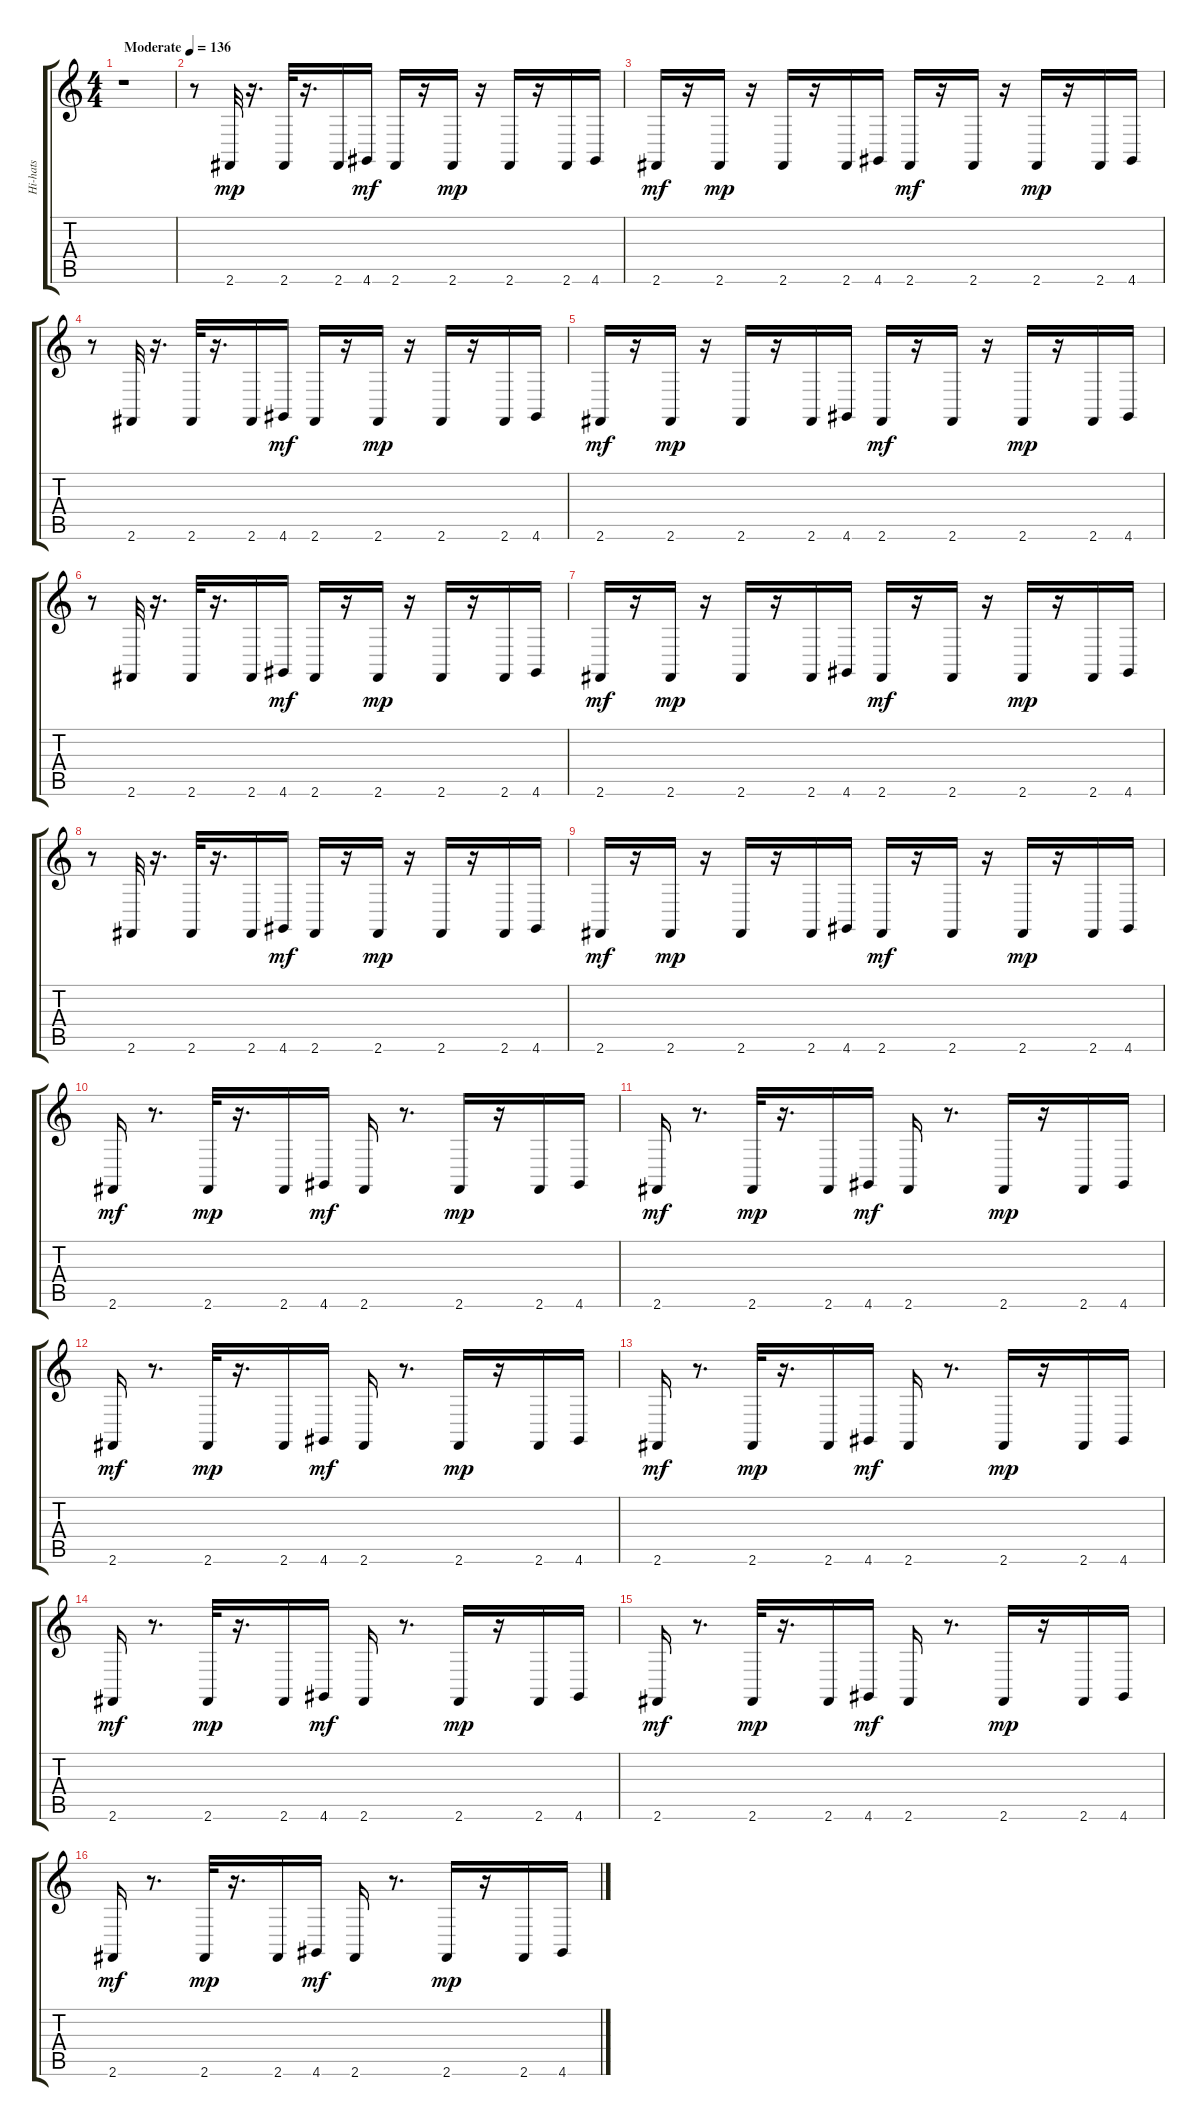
\track ("Hi-hats" "Hi-hats") {instrument acousticgrandpiano}
\staff {score tabs}
\tuning (E4 B3 G3 D3 A2 E2) {hide}
\ts (4 4)
\tempo (136 "Moderate")
\clef g2
\ks c
r.1{dy mp instrument acousticgrandpiano} |
r.8 2.6.32 r.16{d} 2.6.32 r.16{d} 2.6.16 4.6.16{dy mf} 2.6.16 r.16 2.6.16{dy mp} r.16 2.6.16 r.16 2.6.16 4.6.16 |
2.6.16{dy mf} r.16 2.6.16{dy mp} r.16 2.6.16 r.16 2.6.16 4.6.16 2.6.16{dy mf} r.16 2.6.16 r.16 2.6.16{dy mp} r.16 2.6.16 4.6.16 |
r.8 2.6.32 r.16{d} 2.6.32 r.16{d} 2.6.16 4.6.16{dy mf} 2.6.16 r.16 2.6.16{dy mp} r.16 2.6.16 r.16 2.6.16 4.6.16 |
2.6.16{dy mf} r.16 2.6.16{dy mp} r.16 2.6.16 r.16 2.6.16 4.6.16 2.6.16{dy mf} r.16 2.6.16 r.16 2.6.16{dy mp} r.16 2.6.16 4.6.16 |
r.8 2.6.32 r.16{d} 2.6.32 r.16{d} 2.6.16 4.6.16{dy mf} 2.6.16 r.16 2.6.16{dy mp} r.16 2.6.16 r.16 2.6.16 4.6.16 |
2.6.16{dy mf} r.16 2.6.16{dy mp} r.16 2.6.16 r.16 2.6.16 4.6.16 2.6.16{dy mf} r.16 2.6.16 r.16 2.6.16{dy mp} r.16 2.6.16 4.6.16 |
r.8 2.6.32 r.16{d} 2.6.32 r.16{d} 2.6.16 4.6.16{dy mf} 2.6.16 r.16 2.6.16{dy mp} r.16 2.6.16 r.16 2.6.16 4.6.16 |
2.6.16{dy mf} r.16 2.6.16{dy mp} r.16 2.6.16 r.16 2.6.16 4.6.16 2.6.16{dy mf} r.16 2.6.16 r.16 2.6.16{dy mp} r.16 2.6.16 4.6.16 |
2.6.16{dy mf} r.8{d} 2.6.32{dy mp} r.16{d} 2.6.16 4.6.16{dy mf} 2.6.16 r.8{d} 2.6.16{dy mp} r.16 2.6.16 4.6.16 |
2.6.16{dy mf} r.8{d} 2.6.32{dy mp} r.16{d} 2.6.16 4.6.16{dy mf} 2.6.16 r.8{d} 2.6.16{dy mp} r.16 2.6.16 4.6.16 |
2.6.16{dy mf} r.8{d} 2.6.32{dy mp} r.16{d} 2.6.16 4.6.16{dy mf} 2.6.16 r.8{d} 2.6.16{dy mp} r.16 2.6.16 4.6.16 |
2.6.16{dy mf} r.8{d} 2.6.32{dy mp} r.16{d} 2.6.16 4.6.16{dy mf} 2.6.16 r.8{d} 2.6.16{dy mp} r.16 2.6.16 4.6.16 |
2.6.16{dy mf} r.8{d} 2.6.32{dy mp} r.16{d} 2.6.16 4.6.16{dy mf} 2.6.16 r.8{d} 2.6.16{dy mp} r.16 2.6.16 4.6.16 |
2.6.16{dy mf} r.8{d} 2.6.32{dy mp} r.16{d} 2.6.16 4.6.16{dy mf} 2.6.16 r.8{d} 2.6.16{dy mp} r.16 2.6.16 4.6.16 |
2.6.16{dy mf} r.8{d} 2.6.32{dy mp} r.16{d} 2.6.16 4.6.16{dy mf} 2.6.16 r.8{d} 2.6.16{dy mp} r.16 2.6.16 4.6.16
